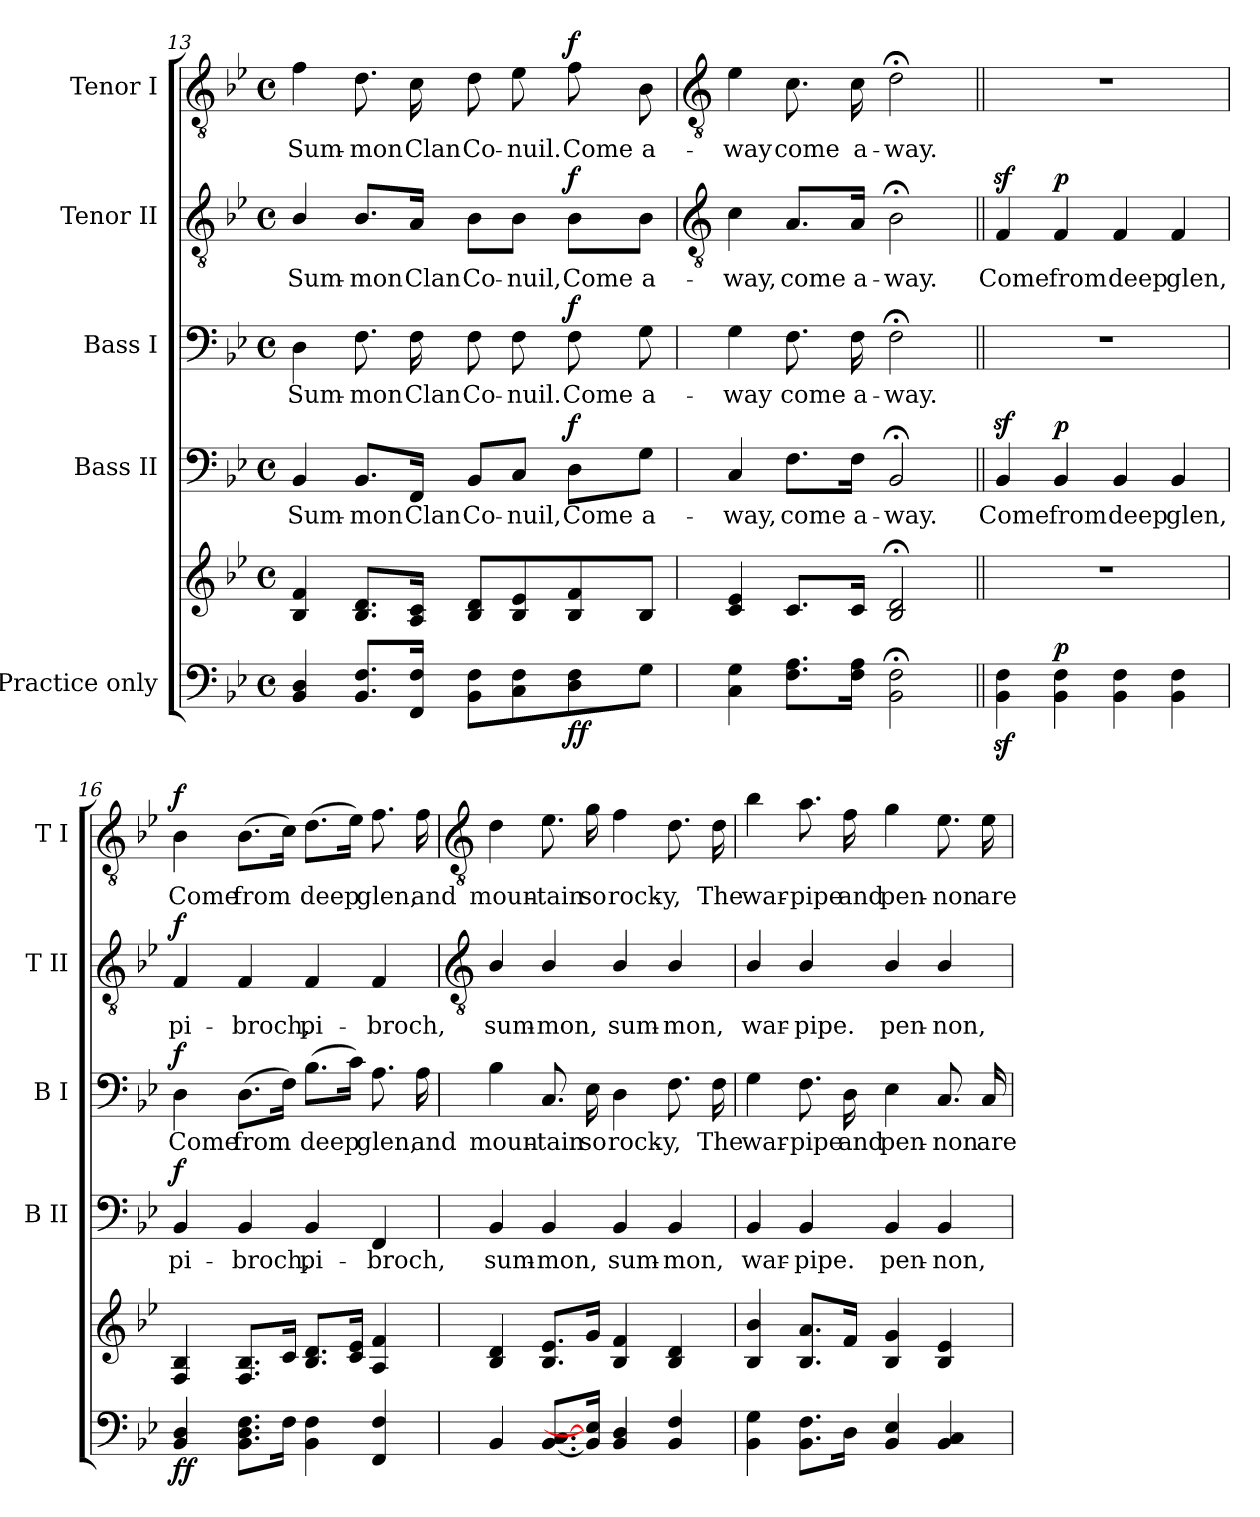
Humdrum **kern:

**kern	**kern	**dynam	**kern	**text	**dynam	**kern	**text	**dynam	**kern	**text	**dynam	**kern	**text	**dynam
*part5	*part5	*part5	*part4	*part4	*part4	*part3	*part3	*part3	*part2	*part2	*part2	*part1	*part1	*part1
*staff6	*staff5	*staff5/6	*staff4	*staff4	*staff4	*staff3	*staff3	*staff3	*staff2	*staff2	*staff2	*staff1	*staff1	*staff1
*I"Practice only	*	*	*I"Bass II	*	*	*I"Bass I	*	*	*I"Tenor II	*	*	*I"Tenor I	*	*
*	*	*	*I'B II	*	*	*I'B I	*	*	*I'T II	*	*	*I'T I	*	*
*clefF4	*clefG2	*	*clefF4	*	*	*clefF4	*	*	*clefGv2	*	*	*clefGv2	*	*
*k[b-e-]	*k[b-e-]	*	*k[b-e-]	*	*	*k[b-e-]	*	*	*k[b-e-]	*	*	*k[b-e-]	*	*
*B-:	*B-:	*	*B-:	*	*	*B-:	*	*	*B-:	*	*	*B-:	*	*
*M4/4	*M4/4	*	*M4/4	*	*	*M4/4	*	*	*M4/4	*	*	*M4/4	*	*
*met(c)	*met(c)	*	*met(c)	*	*	*met(c)	*	*	*met(c)	*	*	*met(c)	*	*
=13	=13	=13	=13	=13	=13	=13	=13	=13	=13	=13	=13	=13	=13	=13
!	!	!	!	!LO:LY:b	!	!	!LO:LY:b	!	!	!LO:LY:b	!	!	!LO:LY:b	!
4BB- 4D	4B- 4f	.	4BB-	Sum-	.	4D	Sum-	.	4B-/	Sum-	.	4f	Sum-	.
!	!	!	!	!LO:LY:b	!	!	!LO:LY:b	!	!	!LO:LY:b	!	!	!LO:LY:b	!
8.BB- 8.FL	8.B- 8.dL	.	8.BB-/L	-mon	.	8.F	-mon	.	8.B-/L	-mon	.	8.d	-mon	.
!	!	!	!	!LO:LY:b	!	!	!LO:LY:b	!	!	!LO:LY:b	!	!	!LO:LY:b	!
16FF 16FJ	16A 16cJ	.	16FF/Jk	Clan	.	16F	Clan	.	16A/Jk	Clan	.	16c	Clan	.
!	!	!	!	!LO:LY:b	!	!	!LO:LY:b	!	!	!LO:LY:b	!	!	!LO:LY:b	!
8BB- 8FL	8B- 8dL	.	8BB-/L	Co-	.	8F	Co-	.	8B-\L	Co-	.	8d	Co-	.
!	!	!	!	!LO:LY:b	!	!	!LO:LY:b	!	!	!LO:LY:b	!	!	!LO:LY:b	!
8C 8F	8B- 8e-	.	8C/J	-nuil,	.	8F	-nuil.	.	8B-\J	-nuil,	.	8e-	-nuil.	.
!	!	!LO:DY:b=2	!	!LO:LY:b	!	!	!LO:LY:b	!	!	!LO:LY:b	!	!	!LO:LY:b	!
!	!	!LO:DY:n=1:b	!	!	!LO:DY:b	!	!	!LO:DY:b	!	!	!LO:DY:b	!	!	!LO:DY:b
8D 8F	8B- 8f	f f	8D\L	Come	f	8F	Come	f	8B-\L	Come	f	8f	Come	f
!	!	!	!	!LO:LY:b	!	!	!LO:LY:b	!	!	!LO:LY:b	!	!	!LO:LY:b	!
8GJ	8B-J	.	8G\J	a-	.	8G	a-	.	8B-\J	a-	.	8B-	a-	.
!!LO:LB:g=z
=14	=14	=14	=14	=14	=14	=14	=14	=14	=14	=14	=14	=14	=14	=14
*	*	*	*	*	*	*	*	*	*clefGv2	*	*	*clefGv2	*	*
!	!	!	!	!LO:LY:b	!	!	!LO:LY:b	!	!	!LO:LY:b	!	!	!LO:LY:b	!
4C 4G	4c 4e-	.	4C	-way,	.	4G	-way	.	4c	-way,	.	4e-	-way	.
!	!	!	!	!LO:LY:b	!	!	!LO:LY:b	!	!	!LO:LY:b	!	!	!LO:LY:b	!
8.F 8.AL	8.cL	.	8.F\L	come	.	8.F	come	.	8.A/L	come	.	8.c	come	.
!	!	!	!	!LO:LY:b	!	!	!LO:LY:b	!	!	!LO:LY:b	!	!	!LO:LY:b	!
16F 16AJ	16cJ	.	16F\Jk	a-	.	16F	a-	.	16A/Jk	a-	.	16c	a-	.
!	!	!	!	!LO:LY:b	!	!	!LO:LY:b	!	!	!LO:LY:b	!	!	!LO:LY:b	!
2BB-;< 2F;<	2B-;< 2d;<	.	2BB-;<	-way.	.	2F;<	-way.	.	2B-;<	-way.	.	2d;<	-way.	.
=15||	=15||	=15||	=15||	=15||	=15||	=15||	=15||	=15||	=15||	=15||	=15||	=15||	=15||	=15||
!	!	!	!	!LO:LY:b	!	!	!	!	!	!LO:LY:b	!	!	!	!
4BB-z> 4Fz>	1r	.	4BB-z<	Come	.	1r	.	.	4Fz<	Come	.	1r	.	.
!	!	!LO:DY:a=2	!	!LO:LY:b	!LO:DY:b	!	!	!	!	!LO:LY:b	!LO:DY:b	!	!	!
4BB- 4F	.	p	4BB-	from	p	.	.	.	4F	from	p	.	.	.
!	!	!	!	!LO:LY:b	!	!	!	!	!	!LO:LY:b	!	!	!	!
4BB- 4F	.	.	4BB-	deep	.	.	.	.	4F	deep	.	.	.	.
!	!	!	!	!LO:LY:b	!	!	!	!	!	!LO:LY:b	!	!	!	!
4BB- 4F	.	.	4BB-	glen,	.	.	.	.	4F	glen,	.	.	.	.
=16	=16	=16	=16	=16	=16	=16	=16	=16	=16	=16	=16	=16	=16	=16
!	!	!LO:DY:b=2	!	!LO:LY:b	!	!	!LO:LY:b	!	!	!LO:LY:b	!	!	!LO:LY:b	!
!	!	!LO:DY:n=1:b	!	!	!LO:DY:b	!	!	!LO:DY:b	!	!	!LO:DY:b	!	!	!LO:DY:b
4BB- 4D	4F 4B-	f f	4BB-	pi-	f	4D	Come	f	4F	pi-	f	4B-	Come	f
!	!	!	!	!LO:LY:b	!	!	!LO:LY:b	!	!	!LO:LY:b	!	!	!LO:LY:b	!
8.BB- 8.D 8.FL	8.F 8.B-L	.	4BB-	-broch,	.	(>8.DL	from	.	4F	-broch,	.	(>8.B-L	from	.
16FJ	16cJ	.	.	.	.	16FJ)	.	.	.	.	.	16cJ)	.	.
!	!	!	!	!LO:LY:b	!	!	!LO:LY:b	!	!	!LO:LY:b	!	!	!LO:LY:b	!
4BB- 4F	8.B- 8.dL	.	4BB-	pi-	.	(>8.B-L	deep	.	4F	pi-	.	(>8.dL	deep	.
.	16c 16e-J	.	.	.	.	16cJ)	.	.	.	.	.	16e-J)	.	.
!	!	!	!	!LO:LY:b	!	!	!LO:LY:b	!	!	!LO:LY:b	!	!	!LO:LY:b	!
4FF 4F	4A 4f	.	4FF	-broch,	.	8.A	glen,	.	4F	-broch,	.	8.f	glen,	.
!	!	!	!	!	!	!	!LO:LY:b	!	!	!	!	!	!LO:LY:b	!
.	.	.	.	.	.	16A	and	.	.	.	.	16f	and	.
!!LO:LB:g=z
=17	=17	=17	=17	=17	=17	=17	=17	=17	=17	=17	=17	=17	=17	=17
*	*	*	*	*	*	*	*	*	*clefGv2	*	*	*clefGv2	*	*
!	!	!	!	!LO:LY:b	!	!	!LO:LY:b	!	!	!LO:LY:b	!	!	!LO:LY:b	!
4BB-/	4B- 4d	.	4BB-/	sum-	.	4B-	moun-	.	4B-/	sum-	.	4d	moun-	.
!	!	!	!	!LO:LY:b	!	!	!LO:LY:b	!	!	!LO:LY:b	!	!	!LO:LY:b	!
[8.BB-/ [8.C/L	8.B- 8.e-L	.	4BB-/	-mon,	.	8.C	-tain	.	4B-/	-mon,	.	8.e-	-tain	.
!	!	!	!	!	!	!	!LO:LY:b	!	!	!	!	!	!LO:LY:b	!
16BB-] 16E-]J	16gJ	.	.	.	.	16E-	so	.	.	.	.	16g	so	.
!	!	!	!	!LO:LY:b	!	!	!LO:LY:b	!	!	!LO:LY:b	!	!	!LO:LY:b	!
4BB-/ 4D/	4B- 4f	.	4BB-/	sum-	.	4D	rock-	.	4B-/	sum-	.	4f	rock-	.
!	!	!	!	!LO:LY:b	!	!	!LO:LY:b	!	!	!LO:LY:b	!	!	!LO:LY:b	!
4BB-/ 4F/	4B- 4d	.	4BB-/	-mon,	.	8.F	-y,	.	4B-/	-mon,	.	8.d	-y,	.
!	!	!	!	!	!	!	!LO:LY:b	!	!	!	!	!	!LO:LY:b	!
.	.	.	.	.	.	16F	The	.	.	.	.	16d	The	.
=18	=18	=18	=18	=18	=18	=18	=18	=18	=18	=18	=18	=18	=18	=18
!	!	!	!	!LO:LY:b	!	!	!LO:LY:b	!	!	!LO:LY:b	!	!	!LO:LY:b	!
4BB- 4G	4B- 4b-	.	4BB-	war-	.	4G	war-	.	4B-/	war-	.	4b-	war-	.
!	!	!	!	!LO:LY:b	!	!	!LO:LY:b	!	!	!LO:LY:b	!	!	!LO:LY:b	!
8.BB- 8.FL	8.B- 8.aL	.	4BB-	-pipe.	.	8.F	-pipe	.	4B-/	-pipe.	.	8.a	-pipe	.
!	!	!	!	!	!	!	!LO:LY:b	!	!	!	!	!	!LO:LY:b	!
16DJ	16fJ	.	.	.	.	16D	and	.	.	.	.	16f	and	.
!	!	!	!	!LO:LY:b	!	!	!LO:LY:b	!	!	!LO:LY:b	!	!	!LO:LY:b	!
4BB- 4E-	4B- 4g	.	4BB-	pen-	.	4E-	pen-	.	4B-/	pen-	.	4g	pen-	.
!	!	!	!	!LO:LY:b	!	!	!LO:LY:b	!	!	!LO:LY:b	!	!	!LO:LY:b	!
4BB-/ 4C/	4B- 4e-	.	4BB-	-non,	.	8.C	-non	.	4B-/	-non,	.	8.e-	-non	.
!	!	!	!	!	!	!	!LO:LY:b	!	!	!	!	!	!LO:LY:b	!
.	.	.	.	.	.	16C	are	.	.	.	.	16e-	are	.
=	=	=	=	=	=	=	=	=	=	=	=	=	=	=
*-	*-	*-	*-	*-	*-	*-	*-	*-	*-	*-	*-	*-	*-	*-
